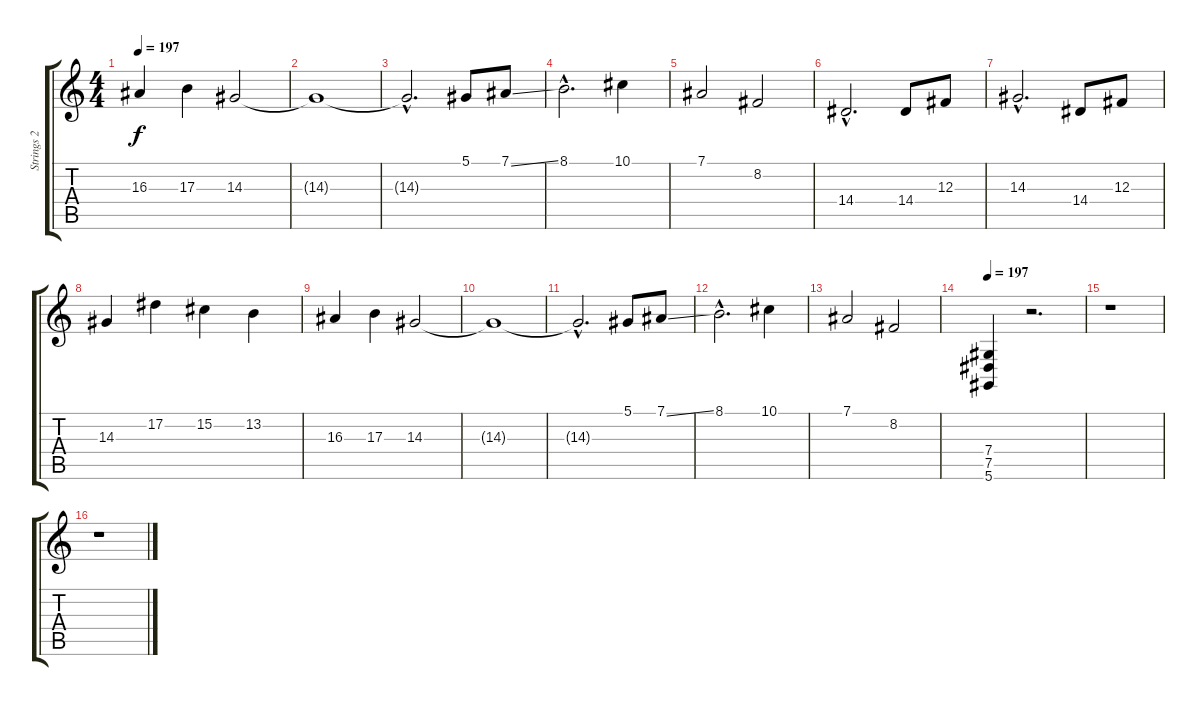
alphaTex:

\track ("Strings 2" "Strings 2") {instrument stringensemble1}
\staff {score tabs}
\tuning (Eb4 Bb3 Gb3 Db3 Ab2 Eb2) {hide}
\ts (4 4)
\tempo 197
\clef g2
\ks c
16.3.4{dy f} 17.3.4 14.3.2 |
14.3{t}.1 |
14.3{hac t}.2{d} 5.1.8 7.1{ss}.8 |
8.1{hac}.2{d} 10.1.4 |
7.1.2 8.2.2 |
14.4{hac}.2{d} 14.4.8 12.3.8 |
14.3{hac}.2{d} 14.4.8 12.3.8 |
14.3.4 17.2.4 15.2.4 13.2.4 |
16.3.4 17.3.4 14.3.2 |
14.3{t}.1 |
14.3{hac t}.2{d} 5.1.8 7.1{ss}.8 |
8.1{hac}.2{d} 10.1.4 |
7.1.2 8.2.2 |
\tempo 197
(7.4 7.5 5.6).4{volume 13 balance 14 instrument stringensemble1} r.2{d} |
r.1 |
r.1
